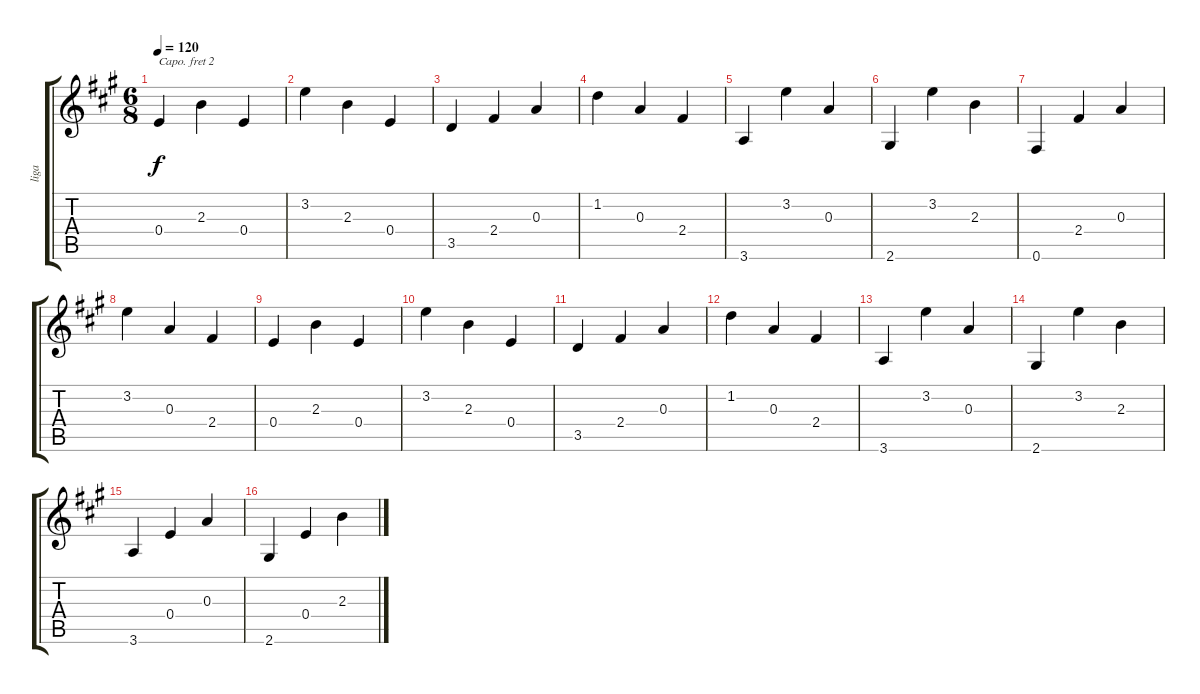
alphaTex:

\track ("liga" "liga") {instrument acousticguitarsteel}
\staff {score tabs}
\capo 2
\tuning (E4 B3 G3 D3 A2 E2) {hide}
\ts (6 8)
\tempo 120
\clef g2
\ks a
0.4.4{dy f} 2.3.4 0.4.4 |
3.2.4 2.3.4 0.4.4 |
3.5.4 2.4.4 0.3.4 |
1.2.4 0.3.4 2.4.4 |
3.6.4 3.2.4 0.3.4 |
2.6.4 3.2.4 2.3.4 |
0.6.4 2.4.4 0.3.4 |
3.2.4 0.3.4 2.4.4 |
0.4.4 2.3.4 0.4.4 |
3.2.4 2.3.4 0.4.4 |
3.5.4 2.4.4 0.3.4 |
1.2.4 0.3.4 2.4.4 |
3.6.4 3.2.4 0.3.4 |
2.6.4 3.2.4 2.3.4 |
3.6.4 0.4.4 0.3.4 |
2.6.4 0.4.4 2.3.4
